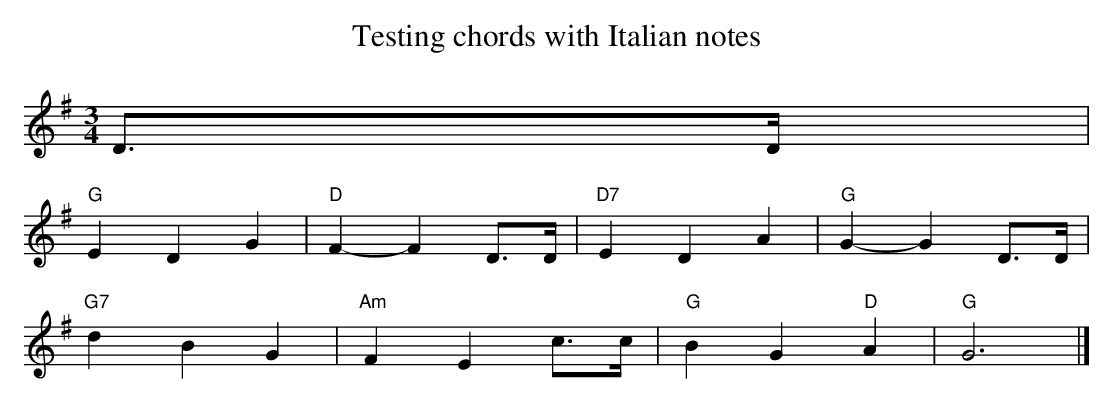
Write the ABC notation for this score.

X:1
T:Testing chords with Italian notes
M:3/4
K:Gmaj
D>D |
"G"E2D2G2  | "D"F2-F2  D>D | "D7"E2D2A2 | "G"G2-G2 D>D |
"G7"d2B2G2 | "Am"F2E2 c>c | "G"B2G2 "D"A2 | "G"G6 |]
